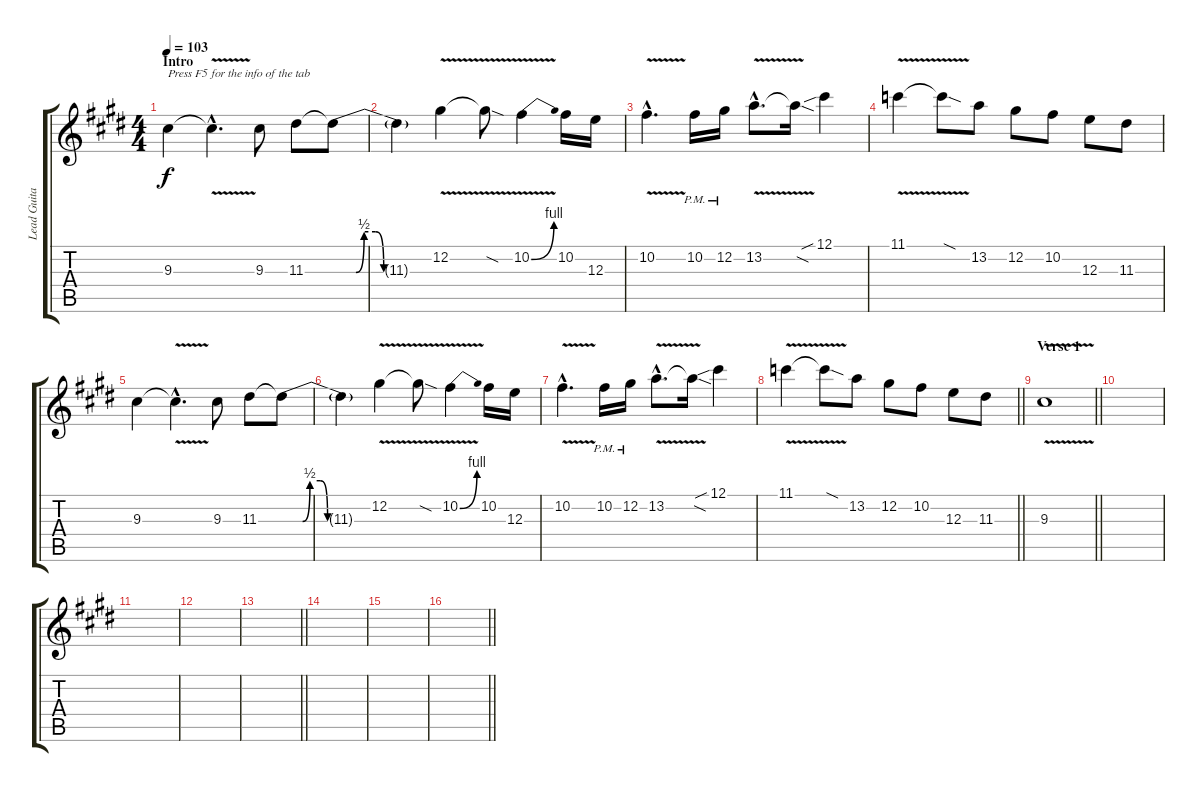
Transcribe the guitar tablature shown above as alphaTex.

\track ("Lead Guitar" "Lead Guita") {instrument distortionguitar}
\staff {score tabs}
\tuning (Db4 Ab3 E3 B2 Gb2 Db2) {hide}
\ts (4 4)
\section ("" "Intro")
\tempo 103
\clef g2
\ks c#minor
9.3.4{txt "Press F5 for the info of the tab" dy f balance 8 instrument distortionguitar} 9.3{v hac t}.4{d} 9.3.8 11.3.8 11.3{be (custom 0 0 10 0 13 0 18 2 25 2 30 0 45 0 60 0) t}.8 |
11.3{t}.4 12.2{v}.4 12.2{sod t}.8 10.2{be (bend 0 0 60 4) v}.4 10.2.16 12.3.16 |
10.2{v hac}.4{d} 10.2{pm}.16 12.2{pm}.16 13.2{v hac}.8{d} 13.2{sod t}.16 12.1{sib}.4 |
11.1{v}.4 11.1{sod t}.8 13.2.8 12.2.8 10.2.8 12.3.8 11.3.8 |
9.3.4 9.3{v hac t}.4{d} 9.3.8 11.3.8 11.3{be (custom 0 0 10 0 13 0 18 2 25 2 30 0 45 0 60 0) t}.8 |
11.3{t}.4 12.2{v}.4 12.2{sod t}.8 10.2{be (bend 0 0 60 4) v}.4 10.2.16 12.3.16 |
10.2{v hac}.4{d} 10.2{pm}.16 12.2{pm}.16 13.2{v hac}.8{d} 13.2{sod t}.16 12.1{sib}.4 |
\barLineRight lightlight
11.1{v}.4 11.1{sod t}.8 13.2.8 12.2.8 10.2.8 12.3.8 11.3.8 |
\section ("" "Verse 1")
\barLineRight lightlight
9.3{v}.1 |
|
|
|
\barLineRight lightlight
|
|
|
\barLineRight lightlight
